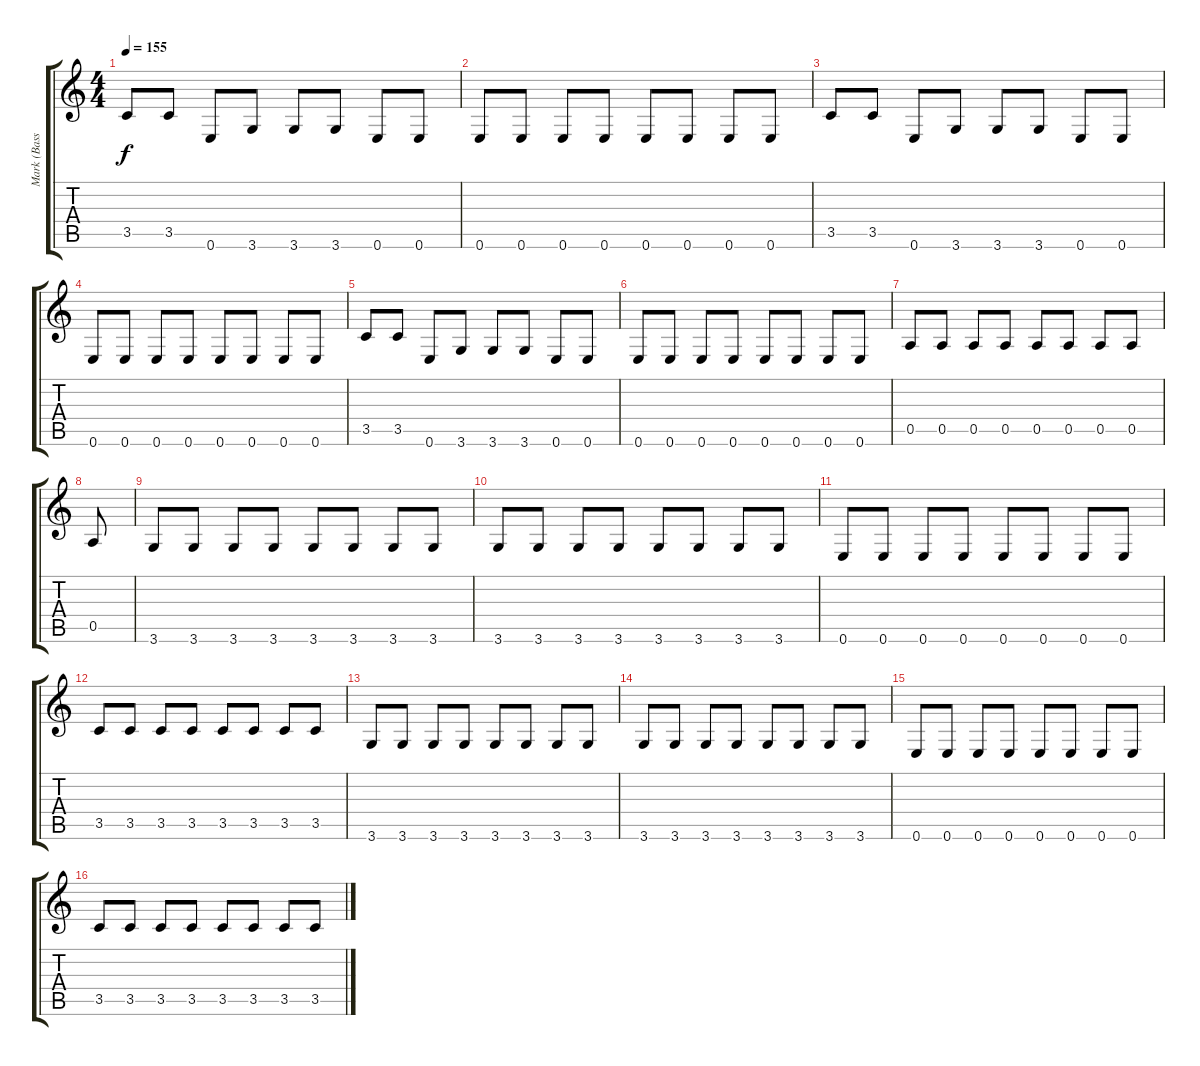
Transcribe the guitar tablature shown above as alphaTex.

\track ("Mark (Bass)" "Mark (Bass") {instrument electricbassfinger}
\staff {score tabs}
\tuning (E4 B3 G3 D3 A2 E2) {hide}
\ts (4 4)
\tempo 155
\clef g2
\ks c
3.5.8{dy f} 3.5.8 0.6.8 3.6.8 3.6.8 3.6.8 0.6.8 0.6.8 |
0.6.8 0.6.8 0.6.8 0.6.8 0.6.8 0.6.8 0.6.8 0.6.8 |
3.5.8 3.5.8 0.6.8 3.6.8 3.6.8 3.6.8 0.6.8 0.6.8 |
0.6.8 0.6.8 0.6.8 0.6.8 0.6.8 0.6.8 0.6.8 0.6.8 |
3.5.8 3.5.8 0.6.8 3.6.8 3.6.8 3.6.8 0.6.8 0.6.8 |
0.6.8 0.6.8 0.6.8 0.6.8 0.6.8 0.6.8 0.6.8 0.6.8 |
0.5.8 0.5.8 0.5.8 0.5.8 0.5.8 0.5.8 0.5.8 0.5.8 |
0.5.8 |
3.6.8 3.6.8 3.6.8 3.6.8 3.6.8 3.6.8 3.6.8 3.6.8 |
3.6.8 3.6.8 3.6.8 3.6.8 3.6.8 3.6.8 3.6.8 3.6.8 |
0.6.8 0.6.8 0.6.8 0.6.8 0.6.8 0.6.8 0.6.8 0.6.8 |
3.5.8 3.5.8 3.5.8 3.5.8 3.5.8 3.5.8 3.5.8 3.5.8 |
3.6.8 3.6.8 3.6.8 3.6.8 3.6.8 3.6.8 3.6.8 3.6.8 |
3.6.8 3.6.8 3.6.8 3.6.8 3.6.8 3.6.8 3.6.8 3.6.8 |
0.6.8 0.6.8 0.6.8 0.6.8 0.6.8 0.6.8 0.6.8 0.6.8 |
3.5.8 3.5.8 3.5.8 3.5.8 3.5.8 3.5.8 3.5.8 3.5.8
